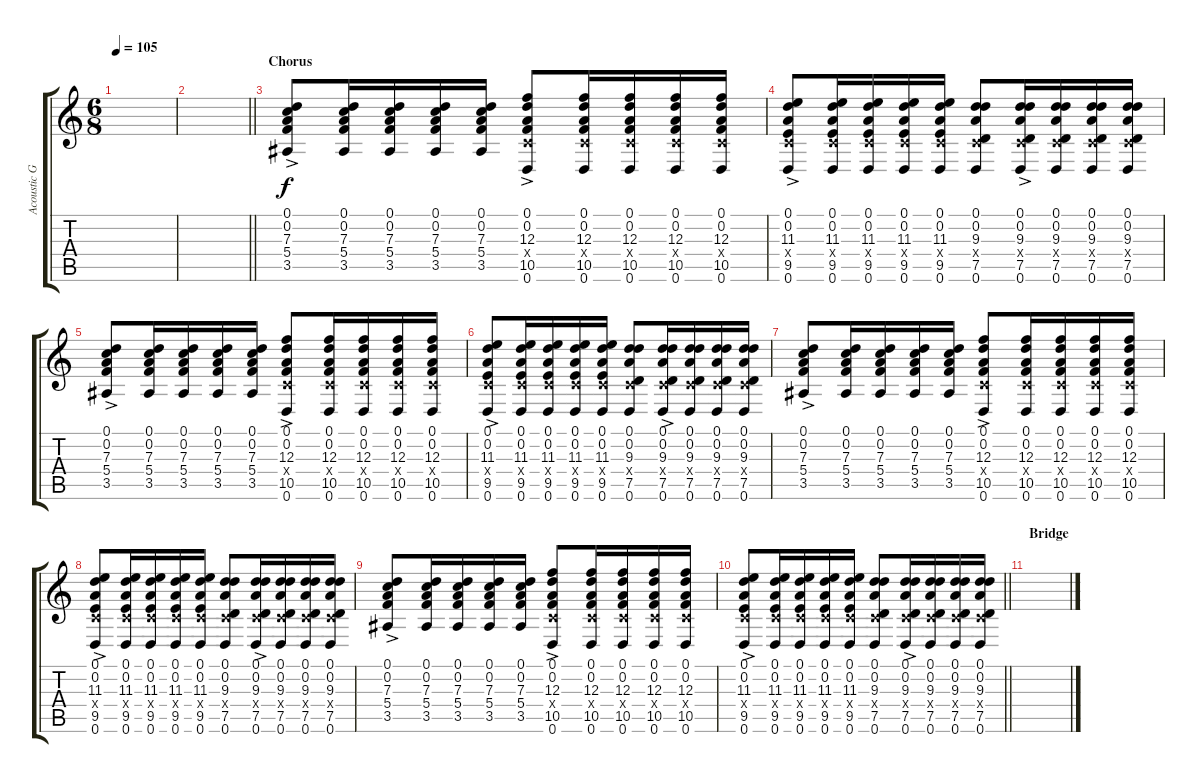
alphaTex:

\track ("Acoustic Guitar" "Acoustic G") {instrument acousticguitarsteel}
\staff {score tabs}
\tuning (D4 A3 F3 C3 G2 D2) {hide}
\ts (6 8)
\tempo 105
\clef g2
\ks c
|
\barLineRight lightlight
|
\section ("" "Chorus")
(0.1 0.2 7.3{ac} 5.4{ac} 3.5{ac}).8 (0.1 0.2 7.3 5.4 3.5).16 (0.1 0.2 7.3 5.4 3.5).16 (0.1 0.2 7.3 5.4 3.5).16 (0.1 0.2 7.3 5.4 3.5).16 (0.1 0.2 12.3{ac} 0.4{x} 10.5{ac} 0.6{ac}).8 (0.1 0.2 12.3 0.4{x} 10.5 0.6).16 (0.1 0.2 12.3 0.4{x} 10.5 0.6).16 (0.1 0.2 12.3 0.4{x} 10.5 0.6).16 (0.1 0.2 12.3 0.4{x} 10.5 0.6).16 |
(0.1 0.2 11.3{ac} 0.4{x} 9.5{ac} 0.6{ac}).8 (0.1 0.2 11.3 0.4{x} 9.5 0.6).16 (0.1 0.2 11.3 0.4{x} 9.5 0.6).16 (0.1 0.2 11.3 0.4{x} 9.5 0.6).16 (0.1 0.2 11.3 0.4{x} 9.5 0.6).16 (0.1 0.2 9.3 0.4{x} 7.5 0.6).8 (0.1 0.2 9.3{ac} 0.4{x} 7.5{ac} 0.6{ac}).16 (0.1 0.2 9.3 0.4{x} 7.5 0.6).16 (0.1 0.2 9.3 0.4{x} 7.5 0.6).16 (0.1 0.2 9.3 0.4{x} 7.5 0.6).16 |
(0.1 0.2 7.3{ac} 5.4{ac} 3.5{ac}).8 (0.1 0.2 7.3 5.4 3.5).16 (0.1 0.2 7.3 5.4 3.5).16 (0.1 0.2 7.3 5.4 3.5).16 (0.1 0.2 7.3 5.4 3.5).16 (0.1 0.2 12.3{ac} 0.4{x} 10.5{ac} 0.6{ac}).8 (0.1 0.2 12.3 0.4{x} 10.5 0.6).16 (0.1 0.2 12.3 0.4{x} 10.5 0.6).16 (0.1 0.2 12.3 0.4{x} 10.5 0.6).16 (0.1 0.2 12.3 0.4{x} 10.5 0.6).16 |
(0.1 0.2 11.3{ac} 0.4{x} 9.5{ac} 0.6{ac}).8 (0.1 0.2 11.3 0.4{x} 9.5 0.6).16 (0.1 0.2 11.3 0.4{x} 9.5 0.6).16 (0.1 0.2 11.3 0.4{x} 9.5 0.6).16 (0.1 0.2 11.3 0.4{x} 9.5 0.6).16 (0.1 0.2 9.3 0.4{x} 7.5 0.6).8 (0.1 0.2 9.3{ac} 0.4{x} 7.5{ac} 0.6{ac}).16 (0.1 0.2 9.3 0.4{x} 7.5 0.6).16 (0.1 0.2 9.3 0.4{x} 7.5 0.6).16 (0.1 0.2 9.3 0.4{x} 7.5 0.6).16 |
(0.1 0.2 7.3{ac} 5.4{ac} 3.5{ac}).8 (0.1 0.2 7.3 5.4 3.5).16 (0.1 0.2 7.3 5.4 3.5).16 (0.1 0.2 7.3 5.4 3.5).16 (0.1 0.2 7.3 5.4 3.5).16 (0.1 0.2 12.3{ac} 0.4{x} 10.5{ac} 0.6{ac}).8 (0.1 0.2 12.3 0.4{x} 10.5 0.6).16 (0.1 0.2 12.3 0.4{x} 10.5 0.6).16 (0.1 0.2 12.3 0.4{x} 10.5 0.6).16 (0.1 0.2 12.3 0.4{x} 10.5 0.6).16 |
(0.1 0.2 11.3{ac} 0.4{x} 9.5{ac} 0.6{ac}).8 (0.1 0.2 11.3 0.4{x} 9.5 0.6).16 (0.1 0.2 11.3 0.4{x} 9.5 0.6).16 (0.1 0.2 11.3 0.4{x} 9.5 0.6).16 (0.1 0.2 11.3 0.4{x} 9.5 0.6).16 (0.1 0.2 9.3 0.4{x} 7.5 0.6).8 (0.1 0.2 9.3{ac} 0.4{x} 7.5{ac} 0.6{ac}).16 (0.1 0.2 9.3 0.4{x} 7.5 0.6).16 (0.1 0.2 9.3 0.4{x} 7.5 0.6).16 (0.1 0.2 9.3 0.4{x} 7.5 0.6).16 |
(0.1 0.2 7.3{ac} 5.4{ac} 3.5{ac}).8 (0.1 0.2 7.3 5.4 3.5).16 (0.1 0.2 7.3 5.4 3.5).16 (0.1 0.2 7.3 5.4 3.5).16 (0.1 0.2 7.3 5.4 3.5).16 (0.1 0.2 12.3{ac} 0.4{x} 10.5{ac} 0.6{ac}).8 (0.1 0.2 12.3 0.4{x} 10.5 0.6).16 (0.1 0.2 12.3 0.4{x} 10.5 0.6).16 (0.1 0.2 12.3 0.4{x} 10.5 0.6).16 (0.1 0.2 12.3 0.4{x} 10.5 0.6).16 |
\barLineRight lightlight
(0.1 0.2 11.3{ac} 0.4{x} 9.5{ac} 0.6{ac}).8 (0.1 0.2 11.3 0.4{x} 9.5 0.6).16 (0.1 0.2 11.3 0.4{x} 9.5 0.6).16 (0.1 0.2 11.3 0.4{x} 9.5 0.6).16 (0.1 0.2 11.3 0.4{x} 9.5 0.6).16 (0.1 0.2 9.3 0.4{x} 7.5 0.6).8 (0.1 0.2 9.3{ac} 0.4{x} 7.5{ac} 0.6{ac}).16 (0.1 0.2 9.3 0.4{x} 7.5 0.6).16 (0.1 0.2 9.3 0.4{x} 7.5 0.6).16 (0.1 0.2 9.3 0.4{x} 7.5 0.6).16 |
\section ("" "Bridge")
